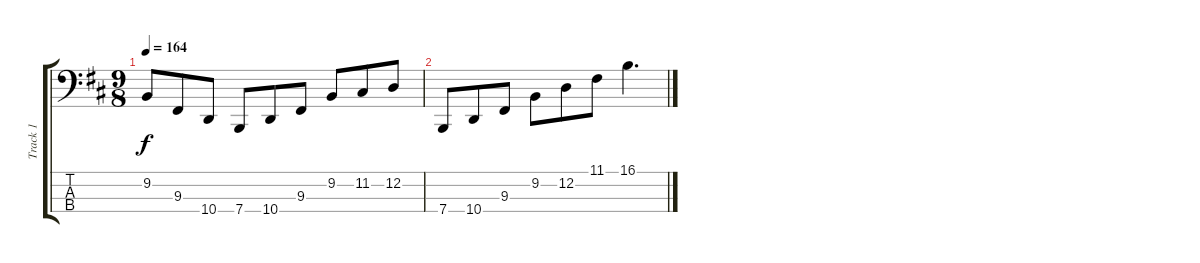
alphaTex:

\track ("Track 1" "Track 1") {instrument cello}
\staff {score tabs}
\tuning (G2 D2 A1 E1) {hide}
\ts (9 8)
\tempo 164
\clef f4
\ks d
9.2.8{dy f} 9.3.8 10.4.8 7.4.8 10.4.8 9.3.8 9.2.8 11.2.8 12.2.8 |
7.4.8 10.4.8 9.3.8 9.2.8 12.2.8 11.1.8 16.1.4{d}
